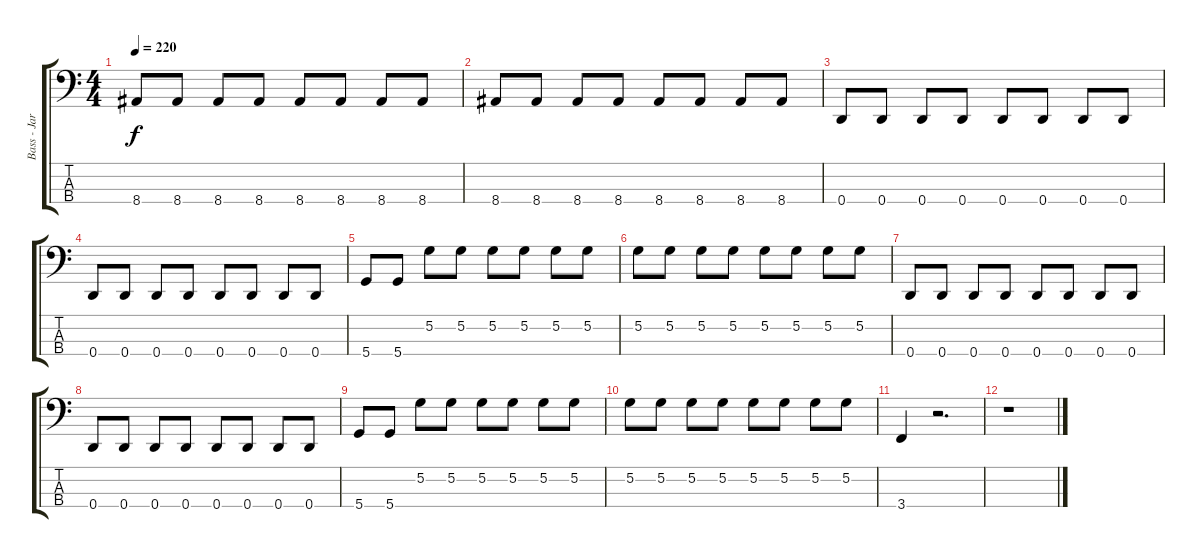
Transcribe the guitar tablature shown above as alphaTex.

\track ("Bass - Jared Warth" "Bass - Jar") {instrument electricbasspick}
\staff {score tabs}
\tuning (G2 D2 A1 D1) {hide}
\ts (4 4)
\tempo 220
\clef f4
\ks c
8.4.8{dy f} 8.4.8 8.4.8 8.4.8 8.4.8 8.4.8 8.4.8 8.4.8 |
8.4.8 8.4.8 8.4.8 8.4.8 8.4.8 8.4.8 8.4.8 8.4.8 |
0.4.8 0.4.8 0.4.8 0.4.8 0.4.8 0.4.8 0.4.8 0.4.8 |
0.4.8 0.4.8 0.4.8 0.4.8 0.4.8 0.4.8 0.4.8 0.4.8 |
5.4.8 5.4.8 5.2.8 5.2.8 5.2.8 5.2.8 5.2.8 5.2.8 |
5.2.8 5.2.8 5.2.8 5.2.8 5.2.8 5.2.8 5.2.8 5.2.8 |
0.4.8 0.4.8 0.4.8 0.4.8 0.4.8 0.4.8 0.4.8 0.4.8 |
0.4.8 0.4.8 0.4.8 0.4.8 0.4.8 0.4.8 0.4.8 0.4.8 |
5.4.8 5.4.8 5.2.8 5.2.8 5.2.8 5.2.8 5.2.8 5.2.8 |
5.2.8 5.2.8 5.2.8 5.2.8 5.2.8 5.2.8 5.2.8 5.2.8 |
3.4.4 r.2{d} |
r.1
